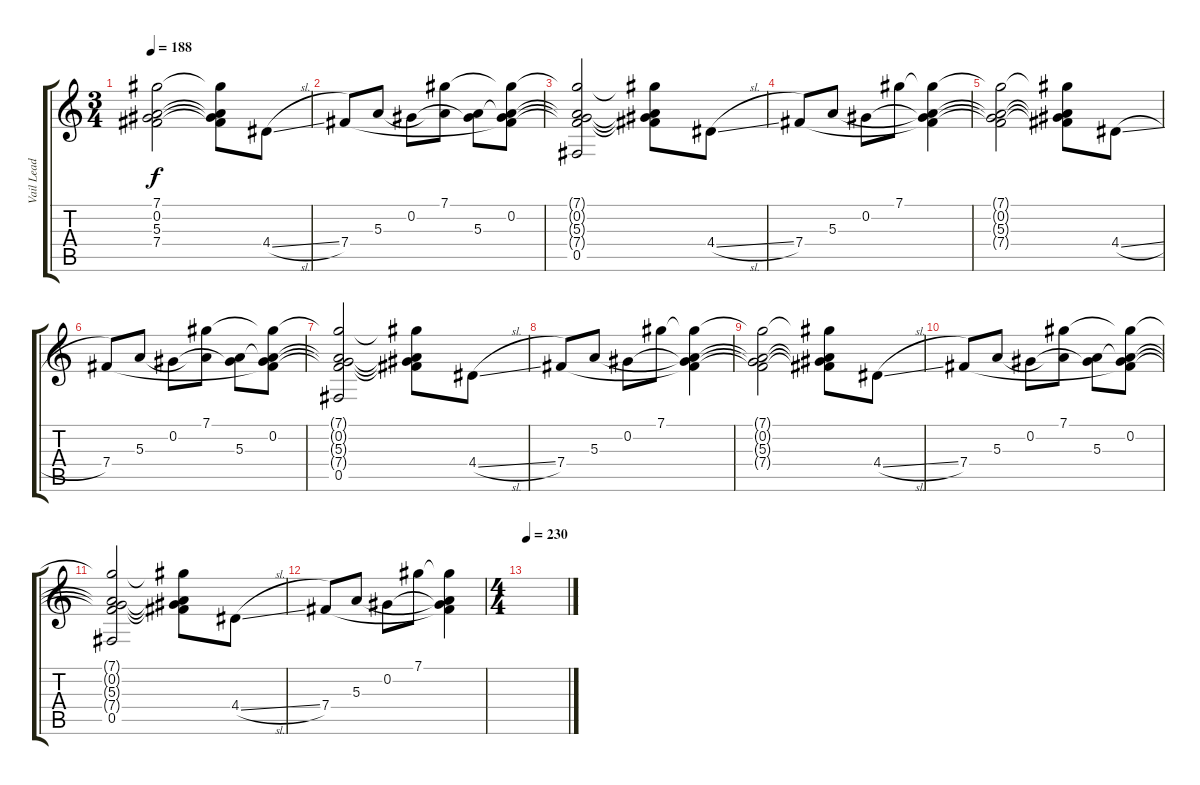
\track ("Vail Lead" "Vail Lead") {instrument overdrivenguitar}
\staff {score tabs}
\tuning (Db4 Ab3 E3 B2 Gb2 B1) {hide}
\ts (3 4)
\tempo 188
\clef g2
\ks c
(7.1{t} 0.2{t} 5.3{t} 7.4{t}).2{dy f} (7.1{t} 0.2{t} 5.3{t} 7.4{t}).8 4.4{sl}.8 |
7.4.8 5.3.8 0.2.8 (7.1 5.3{t}).8 (0.2{t} 5.3).8 (7.1{t} 0.2 5.3{t} 7.4{t}).8 |
(7.1{t} 0.2{t} 5.3{t} 7.4{t} 0.5).2 (7.1{t} 0.2{t} 5.3{t} 7.4{t}).8 4.4{sl}.8 |
7.4.8 5.3.8 0.2.8 7.1.8 (7.1{t} 0.2{t} 5.3{t} 7.4{t}).4 |
(7.1{t} 0.2{t} 5.3{t} 7.4{t}).2 (7.1{t} 0.2{t} 5.3{t} 7.4{t}).8 4.4{sl}.8 |
7.4.8 5.3.8 0.2.8 (7.1 5.3{t}).8 (0.2{t} 5.3).8 (7.1{t} 0.2 5.3{t} 7.4{t}).8 |
(7.1{t} 0.2{t} 5.3{t} 7.4{t} 0.5).2 (7.1{t} 0.2{t} 5.3{t} 7.4{t}).8 4.4{sl}.8 |
7.4.8 5.3.8 0.2.8 7.1.8 (7.1{t} 0.2{t} 5.3{t} 7.4{t}).4 |
(7.1{t} 0.2{t} 5.3{t} 7.4{t}).2 (7.1{t} 0.2{t} 5.3{t} 7.4{t}).8 4.4{sl}.8 |
7.4.8 5.3.8 0.2.8 (7.1 5.3{t}).8 (0.2{t} 5.3).8 (7.1{t} 0.2 5.3{t} 7.4{t}).8 |
(7.1{t} 0.2{t} 5.3{t} 7.4{t} 0.5).2 (7.1{t} 0.2{t} 5.3{t} 7.4{t}).8 4.4{sl}.8 |
7.4.8 5.3.8 0.2.8 7.1.8 (7.1{t} 0.2{t} 5.3{t} 7.4{t}).4 |
\ts (4 4)
\tempo 230
